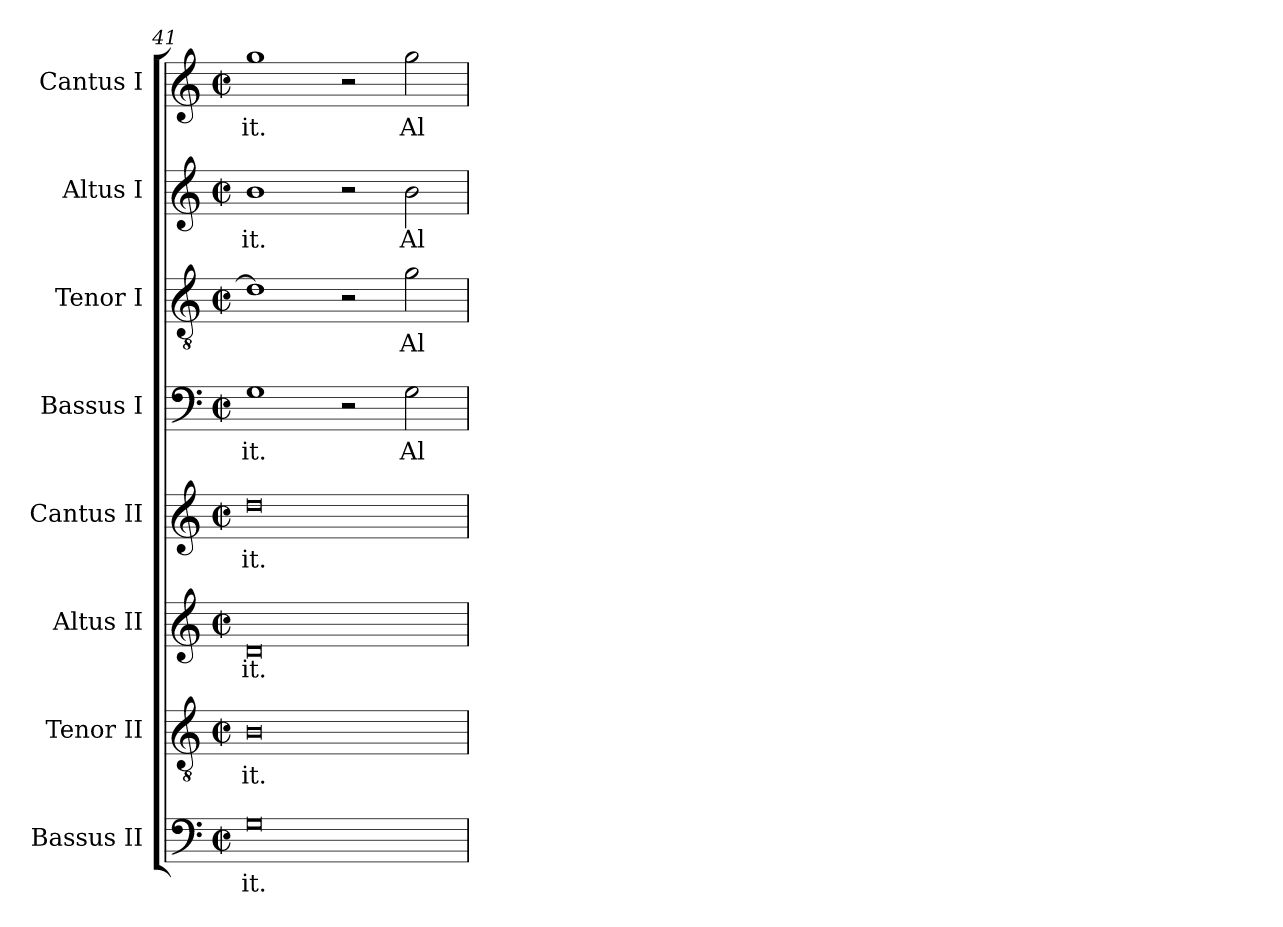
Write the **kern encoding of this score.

**kern	**text	**kern	**text	**kern	**text	**kern	**text	**kern	**text	**kern	**text	**kern	**text	**kern	**text
*part8	*part8	*part7	*part7	*part6	*part6	*part5	*part5	*part4	*part4	*part3	*part3	*part2	*part2	*part1	*part1
*staff8	*staff8	*staff7	*staff7	*staff6	*staff6	*staff5	*staff5	*staff4	*staff4	*staff3	*staff3	*staff2	*staff2	*staff1	*staff1
*I"Bassus II	*	*I"Tenor II	*	*I"Altus II	*	*I"Cantus II	*	*I"Bassus I	*	*I"Tenor I	*	*I"Altus I	*	*I"Cantus I	*
!!LO:LB:g=z
*clefF4	*	*clefGv2	*	*clefG2	*	*clefG2	*	*clefF4	*	*clefGv2	*	*clefG2	*	*clefG2	*
*M2/2	*	*M2/2	*	*M2/2	*	*M2/2	*	*M2/2	*	*M2/2	*	*M2/2	*	*M2/2	*
*met(c|)	*	*met(c|)	*	*met(c|)	*	*met(c|)	*	*met(c|)	*	*met(c|)	*	*met(c|)	*	*met(c|)	*
=41	=41	=41	=41	=41	=41	=41	=41	=41	=41	=41	=41	=41	=41	=41	=41
!	!LO:LY:b:cj	!	!LO:LY:b:cj	!	!LO:LY:b:cj	!	!LO:LY:b:cj	!	!LO:LY:b:cj	!	!	!	!LO:LY:b:cj	!	!LO:LY:b:cj
0G	it.	0B	it.	0d	it.	0dd	-it.	1G	-it.	1d]	.	1b	it.	1gg	it.
.	.	.	.	.	.	.	.	2r	.	2r	.	2r	.	2r	.
!	!	!	!	!	!	!	!	!	!LO:LY:b:cj	!	!LO:LY:b:cj	!	!LO:LY:b:cj	!	!LO:LY:b:cj
.	.	.	.	.	.	.	.	2G\	Al	2g\	Al-	2b\	Al-	2gg\	Al
=	=	=	=	=	=	=	=	=	=	=	=	=	=	=	=
*-	*-	*-	*-	*-	*-	*-	*-	*-	*-	*-	*-	*-	*-	*-	*-
